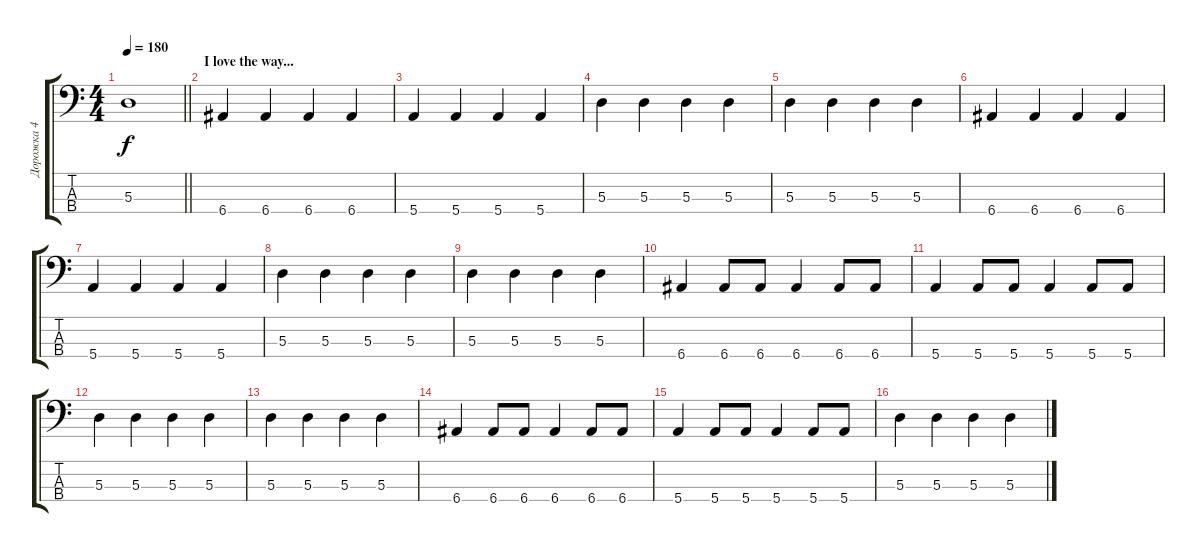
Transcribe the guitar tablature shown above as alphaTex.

\track ("Дорожка 4" "Дорожка 4") {instrument electricbassfinger}
\staff {score tabs}
\tuning (G2 D2 A1 E1) {hide}
\ts (4 4)
\tempo 180
\clef f4
\barLineRight lightlight
\ks c
5.3.1{dy f} |
\section ("" "I love the way...")
6.4.4 6.4.4 6.4.4 6.4.4 |
5.4.4 5.4.4 5.4.4 5.4.4 |
5.3.4 5.3.4 5.3.4 5.3.4 |
5.3.4 5.3.4 5.3.4 5.3.4 |
6.4.4 6.4.4 6.4.4 6.4.4 |
5.4.4 5.4.4 5.4.4 5.4.4 |
5.3.4 5.3.4 5.3.4 5.3.4 |
5.3.4 5.3.4 5.3.4 5.3.4 |
6.4.4 6.4.8 6.4.8 6.4.4 6.4.8 6.4.8 |
5.4.4 5.4.8 5.4.8 5.4.4 5.4.8 5.4.8 |
5.3.4 5.3.4 5.3.4 5.3.4 |
5.3.4 5.3.4 5.3.4 5.3.4 |
6.4.4 6.4.8 6.4.8 6.4.4 6.4.8 6.4.8 |
5.4.4 5.4.8 5.4.8 5.4.4 5.4.8 5.4.8 |
5.3.4 5.3.4 5.3.4 5.3.4
